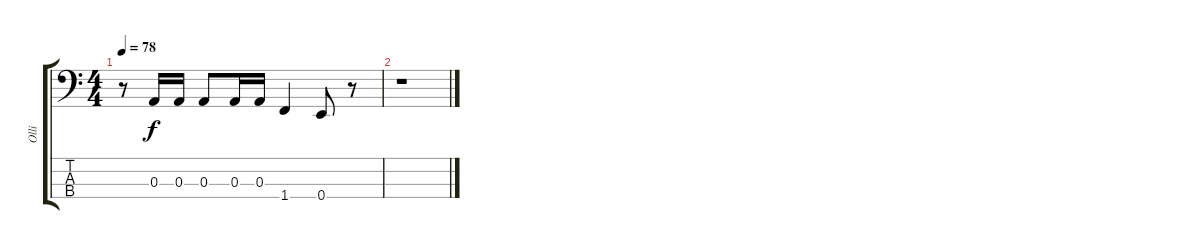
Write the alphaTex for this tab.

\track ("Olli" "Olli") {instrument electricbassfinger}
\staff {score tabs}
\tuning (G2 D2 A1 E1) {hide}
\ts (4 4)
\tempo 78
\clef f4
\ks c
r.8{dy f} 0.3.16 0.3.16 0.3.8 0.3.16 0.3.16 1.4.4 0.4.8 r.8 |
r.1
